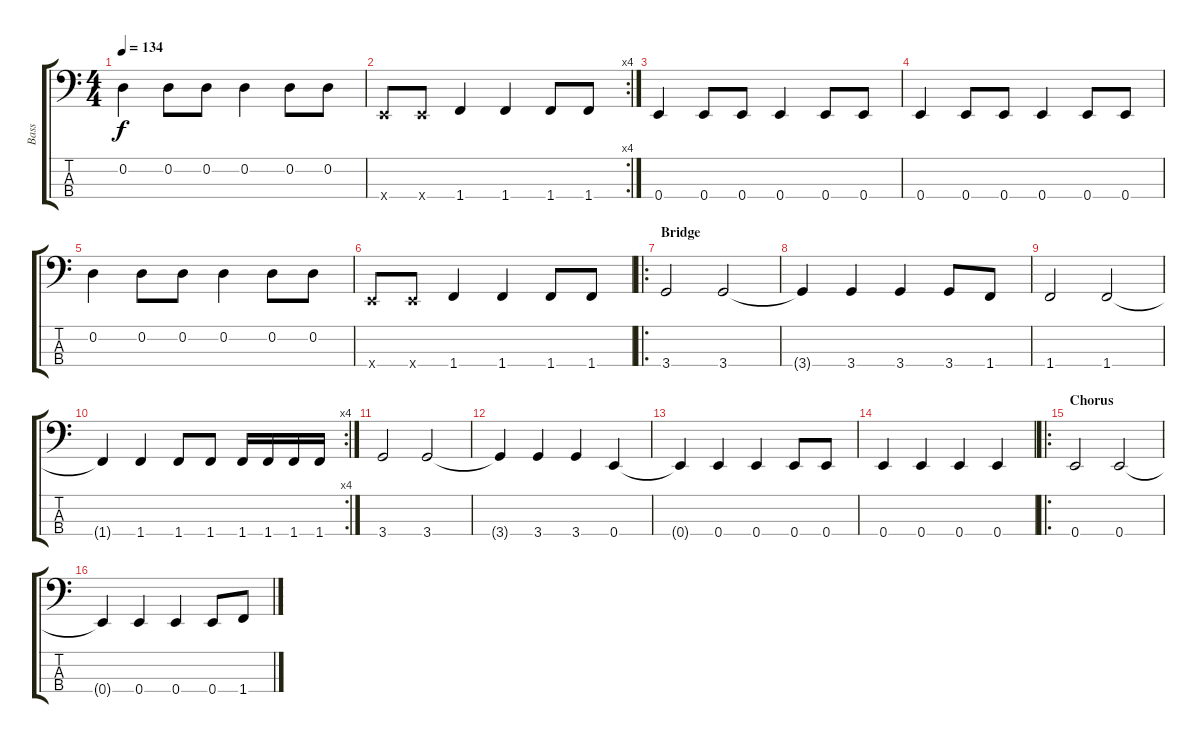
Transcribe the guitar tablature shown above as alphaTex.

\track ("Bass" "Bass") {instrument electricbassfinger}
\staff {score tabs}
\tuning (G2 D2 A1 E1) {hide}
\ts (4 4)
\tempo 134
\clef f4
\ks c
0.2.4{dy f} 0.2.8 0.2.8 0.2.4 0.2.8 0.2.8 |
\rc 4
0.4{x}.8 0.4{x}.8 1.4.4 1.4.4 1.4.8 1.4.8 |
0.4.4 0.4.8 0.4.8 0.4.4 0.4.8 0.4.8 |
0.4.4 0.4.8 0.4.8 0.4.4 0.4.8 0.4.8 |
0.2.4 0.2.8 0.2.8 0.2.4 0.2.8 0.2.8 |
0.4{x}.8 0.4{x}.8 1.4.4 1.4.4 1.4.8 1.4.8 |
\ro
\section ("" "Bridge")
3.4.2 3.4.2 |
3.4{t}.4 3.4.4 3.4.4 3.4.8 1.4.8 |
1.4.2 1.4.2 |
\rc 4
1.4{t}.4 1.4.4 1.4.8 1.4.8 1.4.16 1.4.16 1.4.16 1.4.16 |
3.4.2 3.4.2 |
3.4{t}.4 3.4.4 3.4.4 0.4.4 |
0.4{t}.4 0.4.4 0.4.4 0.4.8 0.4.8 |
0.4.4 0.4.4 0.4.4 0.4.4 |
\ro
\section ("" "Chorus")
0.4.2 0.4.2 |
0.4{t}.4 0.4.4 0.4.4 0.4.8 1.4.8
